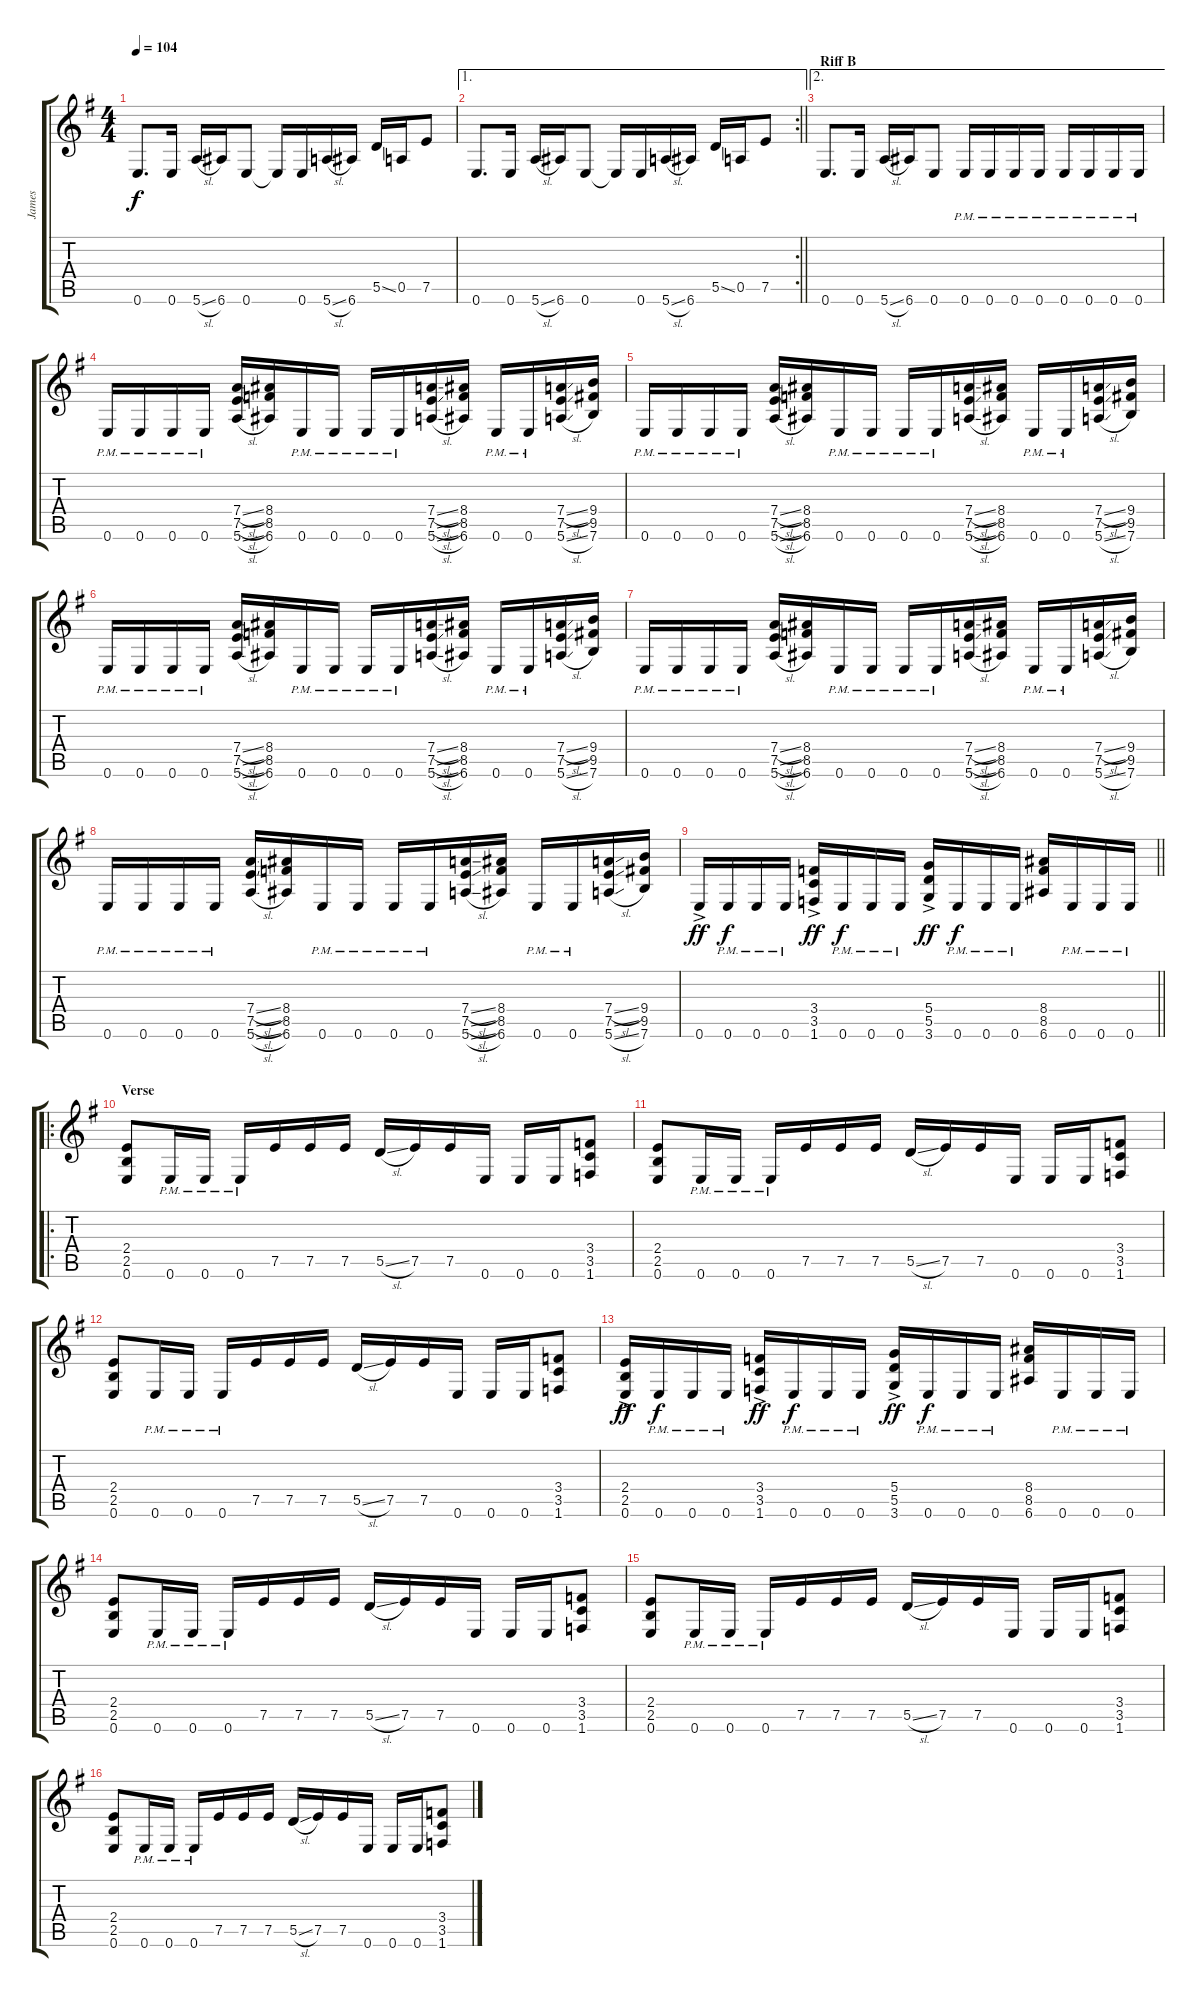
\track ("James" "James") {instrument distortionguitar}
\staff {score tabs}
\tuning (E4 B3 G3 D3 A2 E2) {hide}
\ts (4 4)
\tempo 104
\clef g2
\ks eminor
0.6.8{d dy f} 0.6.16 5.6{sl}.16 6.6.16 0.6.8 0.6{t}.16 0.6.16 5.6{sl}.16 6.6.16 5.5{ss}.16 0.5.16 7.5.8 |
\ae 1
\rc 2
\barLineRight lightlight
0.6.8{d} 0.6.16 5.6{sl}.16 6.6.16 0.6.8 0.6{t}.16 0.6.16 5.6{sl}.16 6.6.16 5.5{ss}.16 0.5.16 7.5.8 |
\ae 2
\section ("" "Riff B")
0.6.8{d} 0.6.16 5.6{sl}.16 6.6.16 0.6.8 0.6{pm}.16 0.6{pm}.16 0.6{pm}.16 0.6{pm}.16 0.6{pm}.16 0.6{pm}.16 0.6{pm}.16 0.6{pm}.16 |
0.6{pm}.16 0.6{pm}.16 0.6{pm}.16 0.6{pm}.16 (7.4{sl} 7.5{sl} 5.6{sl}).16 (8.4 8.5 6.6).16 0.6{pm}.16 0.6{pm}.16 0.6{pm}.16 0.6{pm}.16 (7.4{sl} 7.5{sl} 5.6{sl}).16 (8.4 8.5 6.6).16 0.6{pm}.16 0.6{pm}.16 (7.4{sl} 7.5{ss} 5.6{sl}).16 (9.4 9.5 7.6).16 |
0.6{pm}.16 0.6{pm}.16 0.6{pm}.16 0.6{pm}.16 (7.4{sl} 7.5{sl} 5.6{sl}).16 (8.4 8.5 6.6).16 0.6{pm}.16 0.6{pm}.16 0.6{pm}.16 0.6{pm}.16 (7.4{sl} 7.5{sl} 5.6{sl}).16 (8.4 8.5 6.6).16 0.6{pm}.16 0.6{pm}.16 (7.4{sl} 7.5{ss} 5.6{sl}).16 (9.4 9.5 7.6).16 |
0.6{pm}.16 0.6{pm}.16 0.6{pm}.16 0.6{pm}.16 (7.4{sl} 7.5{sl} 5.6{sl}).16 (8.4 8.5 6.6).16 0.6{pm}.16 0.6{pm}.16 0.6{pm}.16 0.6{pm}.16 (7.4{sl} 7.5{sl} 5.6{sl}).16 (8.4 8.5 6.6).16 0.6{pm}.16 0.6{pm}.16 (7.4{sl} 7.5{ss} 5.6{sl}).16 (9.4 9.5 7.6).16 |
0.6{pm}.16 0.6{pm}.16 0.6{pm}.16 0.6{pm}.16 (7.4{sl} 7.5{sl} 5.6{sl}).16 (8.4 8.5 6.6).16 0.6{pm}.16 0.6{pm}.16 0.6{pm}.16 0.6{pm}.16 (7.4{sl} 7.5{sl} 5.6{sl}).16 (8.4 8.5 6.6).16 0.6{pm}.16 0.6{pm}.16 (7.4{sl} 7.5{ss} 5.6{sl}).16 (9.4 9.5 7.6).16 |
0.6{pm}.16 0.6{pm}.16 0.6{pm}.16 0.6{pm}.16 (7.4{sl} 7.5{sl} 5.6{sl}).16 (8.4 8.5 6.6).16 0.6{pm}.16 0.6{pm}.16 0.6{pm}.16 0.6{pm}.16 (7.4{sl} 7.5{sl} 5.6{sl}).16 (8.4 8.5 6.6).16 0.6{pm}.16 0.6{pm}.16 (7.4{sl} 7.5{ss} 5.6{sl}).16 (9.4 9.5 7.6).16 |
\barLineRight lightlight
0.6{ac}.16{dy ff} 0.6{pm}.16{dy f} 0.6{pm}.16 0.6{pm}.16 (3.4 3.5 1.6{ac}).16{dy ff} 0.6{pm}.16{dy f} 0.6{pm}.16 0.6{pm}.16 (5.4{ac} 5.5 3.6).16{dy ff} 0.6{pm}.16{dy f} 0.6{pm}.16 0.6{pm}.16 (8.4 8.5 6.6).16 0.6{pm}.16 0.6{pm}.16 0.6{pm}.16 |
\ro
\section ("" "Verse")
(2.4 2.5 0.6).8 0.6{pm}.16 0.6{pm}.16 0.6{pm}.16 7.5.16 7.5.16 7.5.16 5.5{sl}.16 7.5.16 7.5.16 0.6.16 0.6.16 0.6.16 (3.4 3.5 1.6).8 |
(2.4 2.5 0.6).8 0.6{pm}.16 0.6{pm}.16 0.6{pm}.16 7.5.16 7.5.16 7.5.16 5.5{sl}.16 7.5.16 7.5.16 0.6.16 0.6.16 0.6.16 (3.4 3.5 1.6).8 |
(2.4 2.5 0.6).8 0.6{pm}.16 0.6{pm}.16 0.6{pm}.16 7.5.16 7.5.16 7.5.16 5.5{sl}.16 7.5.16 7.5.16 0.6.16 0.6.16 0.6.16 (3.4 3.5 1.6).8 |
(2.4 2.5 0.6{ac}).16{dy ff} 0.6{pm}.16{dy f} 0.6{pm}.16 0.6{pm}.16 (3.4 3.5 1.6{ac}).16{dy ff} 0.6{pm}.16{dy f} 0.6{pm}.16 0.6{pm}.16 (5.4{ac} 5.5 3.6).16{dy ff} 0.6{pm}.16{dy f} 0.6{pm}.16 0.6{pm}.16 (8.4 8.5 6.6).16 0.6{pm}.16 0.6{pm}.16 0.6{pm}.16 |
(2.4 2.5 0.6).8 0.6{pm}.16 0.6{pm}.16 0.6{pm}.16 7.5.16 7.5.16 7.5.16 5.5{sl}.16 7.5.16 7.5.16 0.6.16 0.6.16 0.6.16 (3.4 3.5 1.6).8 |
(2.4 2.5 0.6).8 0.6{pm}.16 0.6{pm}.16 0.6{pm}.16 7.5.16 7.5.16 7.5.16 5.5{sl}.16 7.5.16 7.5.16 0.6.16 0.6.16 0.6.16 (3.4 3.5 1.6).8 |
(2.4 2.5 0.6).8 0.6{pm}.16 0.6{pm}.16 0.6{pm}.16 7.5.16 7.5.16 7.5.16 5.5{sl}.16 7.5.16 7.5.16 0.6.16 0.6.16 0.6.16 (3.4 3.5 1.6).8
